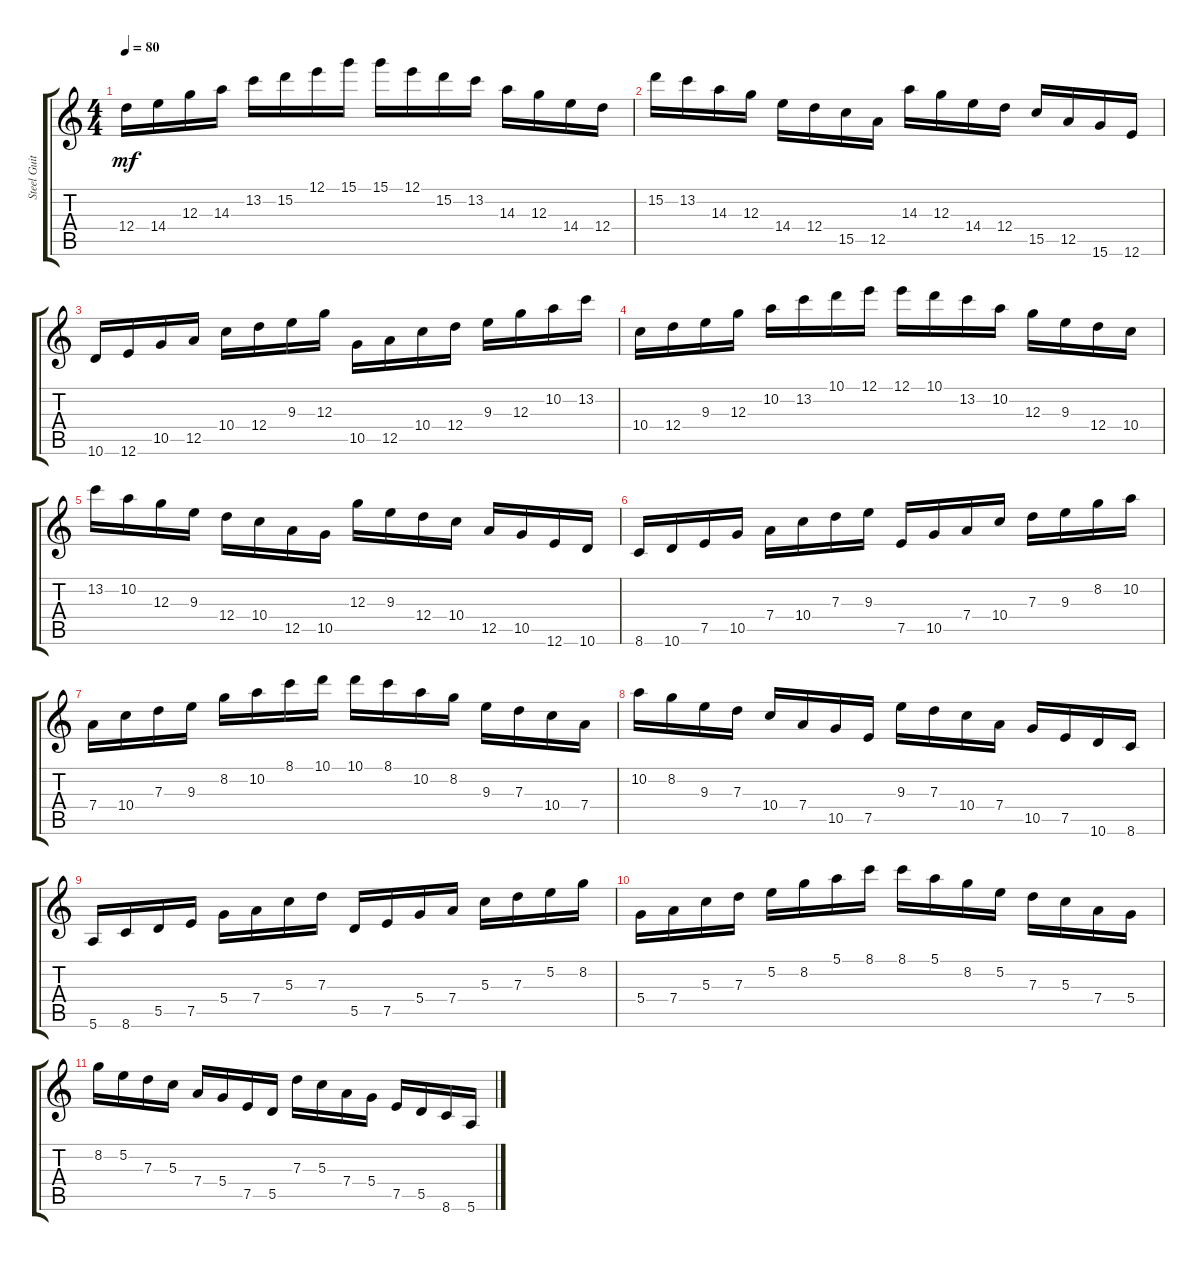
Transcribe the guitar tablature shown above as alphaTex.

\track ("Steel Guitar" "Steel Guit") {instrument acousticguitarsteel}
\staff {score tabs}
\tuning (E4 B3 G3 D3 A2 E2) {hide}
\ts (4 4)
\tempo 80
\clef g2
\ks c
12.4.16{dy mf} 14.4.16 12.3.16 14.3.16 13.2.16 15.2.16 12.1.16 15.1.16 15.1.16 12.1.16 15.2.16 13.2.16 14.3.16 12.3.16 14.4.16 12.4.16 |
15.2.16 13.2.16 14.3.16 12.3.16 14.4.16 12.4.16 15.5.16 12.5.16 14.3.16 12.3.16 14.4.16 12.4.16 15.5.16 12.5.16 15.6.16 12.6.16 |
10.6.16 12.6.16 10.5.16 12.5.16 10.4.16 12.4.16 9.3.16 12.3.16 10.5.16 12.5.16 10.4.16 12.4.16 9.3.16 12.3.16 10.2.16 13.2.16 |
10.4.16 12.4.16 9.3.16 12.3.16 10.2.16 13.2.16 10.1.16 12.1.16 12.1.16 10.1.16 13.2.16 10.2.16 12.3.16 9.3.16 12.4.16 10.4.16 |
13.2.16 10.2.16 12.3.16 9.3.16 12.4.16 10.4.16 12.5.16 10.5.16 12.3.16 9.3.16 12.4.16 10.4.16 12.5.16 10.5.16 12.6.16 10.6.16 |
8.6.16 10.6.16 7.5.16 10.5.16 7.4.16 10.4.16 7.3.16 9.3.16 7.5.16 10.5.16 7.4.16 10.4.16 7.3.16 9.3.16 8.2.16 10.2.16 |
7.4.16 10.4.16 7.3.16 9.3.16 8.2.16 10.2.16 8.1.16 10.1.16 10.1.16 8.1.16 10.2.16 8.2.16 9.3.16 7.3.16 10.4.16 7.4.16 |
10.2.16 8.2.16 9.3.16 7.3.16 10.4.16 7.4.16 10.5.16 7.5.16 9.3.16 7.3.16 10.4.16 7.4.16 10.5.16 7.5.16 10.6.16 8.6.16 |
5.6.16 8.6.16 5.5.16 7.5.16 5.4.16 7.4.16 5.3.16 7.3.16 5.5.16 7.5.16 5.4.16 7.4.16 5.3.16 7.3.16 5.2.16 8.2.16 |
5.4.16 7.4.16 5.3.16 7.3.16 5.2.16 8.2.16 5.1.16 8.1.16 8.1.16 5.1.16 8.2.16 5.2.16 7.3.16 5.3.16 7.4.16 5.4.16 |
8.2.16 5.2.16 7.3.16 5.3.16 7.4.16 5.4.16 7.5.16 5.5.16 7.3.16 5.3.16 7.4.16 5.4.16 7.5.16 5.5.16 8.6.16 5.6.16
